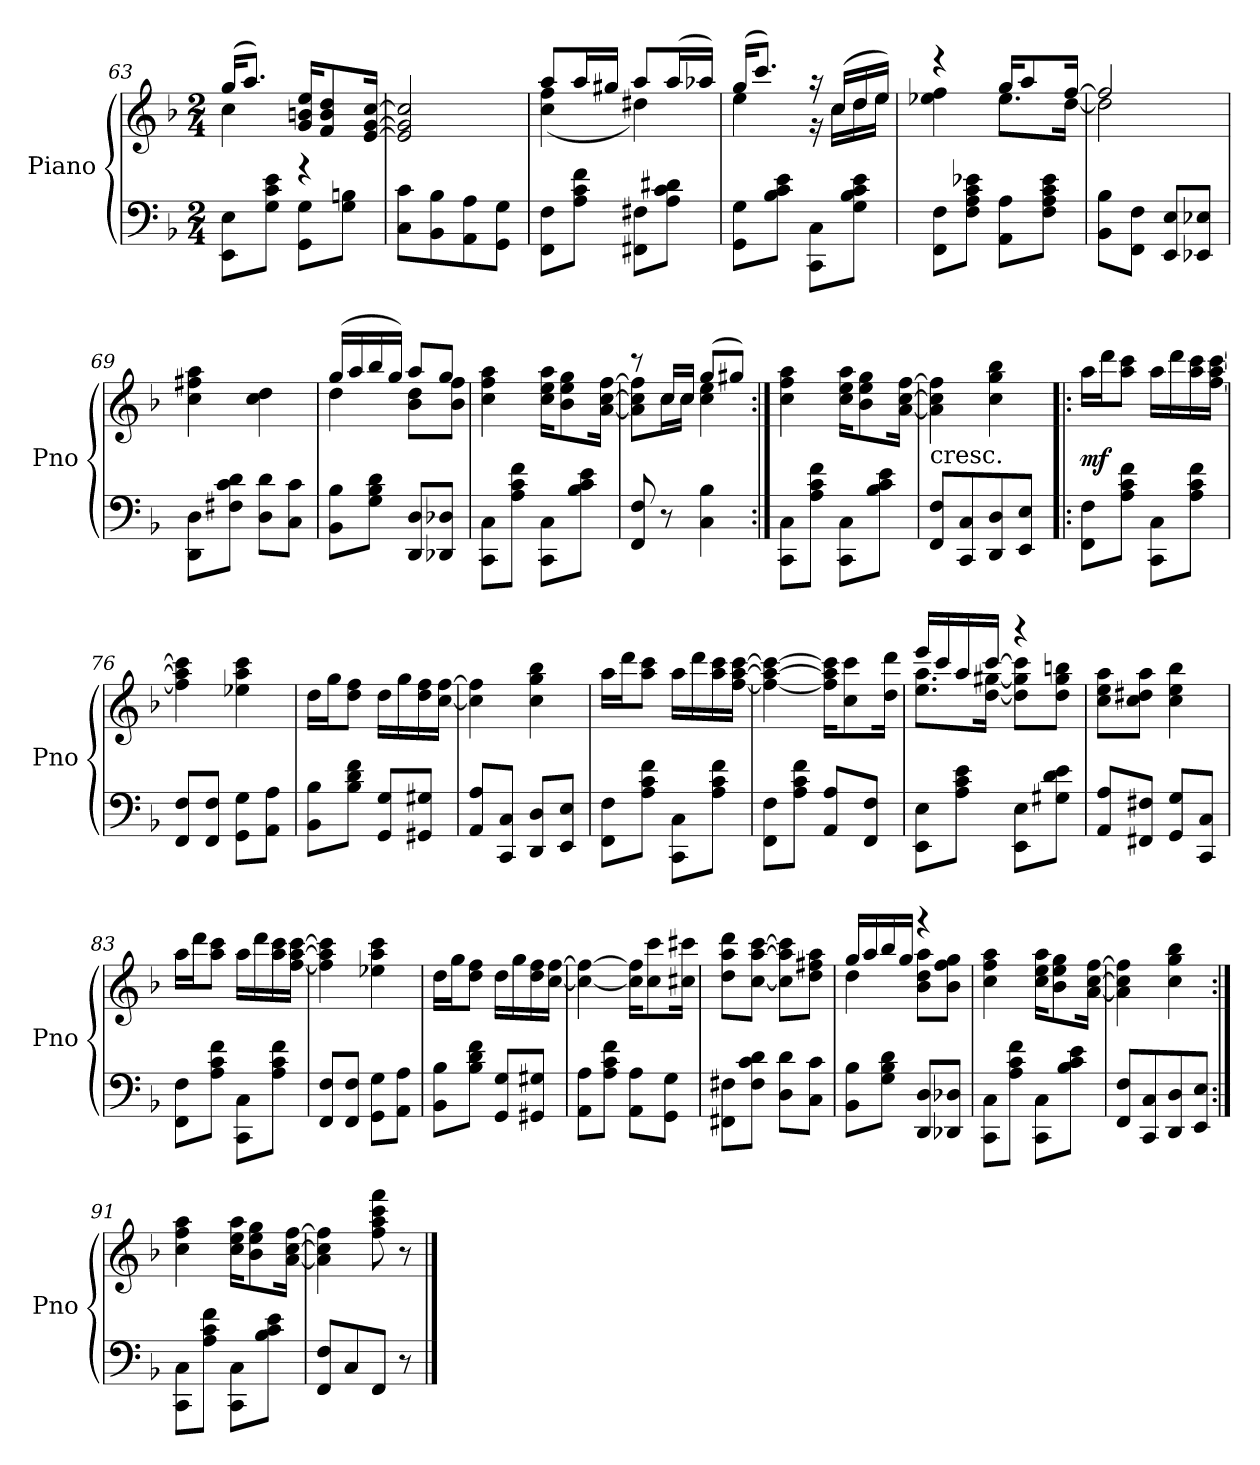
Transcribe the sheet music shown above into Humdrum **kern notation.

**kern	**kern	**dynam
*part1	*part1	*part1
*staff2	*staff1	*staff1/2
*I"Piano	*	*
*I'Pno	*	*
*clefF4	*clefG2	*
*k[b-]	*k[b-]	*
*M2/4	*M2/4	*
=63	=63	=63
*	*^	*
8EE 8EL	(16ggKL	4cc	.
.	8.aaJ)	.	.
8G 8c 8eJ	.	.	.
8GG 8GL	16g 16bn 16eeKL	4r	.
.	8f 8b 8dd	.	.
8G 8BnJ	.	.	.
.	[16e [16g [16ccJk	.	.
*	*v	*v	*
=64	=64	=64
8C 8cL	2e] 2g] 2cc]	.
8BB- 8B-	.	.
8AA 8A	.	.
8GG 8GJ	.	.
=65	=65	=65
*	*^	*
8FF 8FL	8aaL	(4cc 4ff	.
8A 8c 8fJ	16aaL	.	.
.	16gg#XJJ	.	.
8FF#X 8F#XL	8aaL	4dd#X)	.
8A 8c 8d#XJ	(16aaL	.	.
.	16aa-XJJ)	.	.
=66	=66	=66	=66
8GG 8GL	(16ggKL	4ee	.
.	8.cccJ)	.	.
8B- 8c 8eJ	.	.	.
8CC 8CL	16r	16r	.
.	(16ccLL	16ccLL	.
8G 8B- 8c 8eJ	16dd	16dd	.
.	16eeJJ)	16eeJJ	.
=67	=67	=67	=67
8FF 8FL	4r	4ee-X 4ff	.
8F 8A 8c 8e-XJ	.	.	.
8AA 8AL	16ggKL	8.ee-L	.
.	8aa	.	.
8F 8A 8c 8e-J	.	.	.
.	[16ffJk	[16ddJk	.
=68	=68	=68	=68
8BB- 8B-L	2ff]	2dd]	.
8FF 8FJ	.	.	.
8EE 8EL	.	.	.
8EE-X 8E-XJ	.	.	.
*	*v	*v	*
=69	=69	=69
8DD 8DL	4cc 4ff#X 4aa	.
8F#X 8c 8dJ	.	.
8D 8dL	4cc 4dd	.
8C 8cJ	.	.
=70	=70	=70
*	*^	*
8BB- 8B-L	(16ggLL	4dd	.
.	16aa	.	.
8G 8B- 8dJ	16bb-	.	.
.	16ggJJ)	.	.
8DD 8DL	8aaL	8b- 8ddL	.
8DD-X 8D-XJ	8ggJ	8b- 8ffJ	.
*	*v	*v	*
=71	=71	=71
8CC 8CL	4cc 4ff 4aa	.
8A 8c 8fJ	.	.
8CC 8CL	16cc 16ee 16aaKL	.
.	8b- 8ee 8gg	.
8B- 8c 8eJ	.	.
.	[16a [16cc [16ffJk	.
=72	=72	=72
*	*^	*
8FF 8F	8r	8a] 8cc] 8ff]L	.
8r	16ccLL	16ccL	.
.	16ccJJ	16ccJJ	.
4C 4B-	(8ggL	4cc 4ee	.
.	8gg#XJ)	.	.
*	*v	*v	*
=73:|!	=73:|!	=73:|!
8CC 8CL	4cc 4ff 4aa	.
8A 8c 8fJ	.	.
8CC 8CL	16cc 16ee 16aaKL	.
.	8b- 8ee 8gg	.
8B- 8c 8eJ	.	.
.	[16a [16cc [16ffJk	.
=74	=74	=74
!	!LO:TX:c:t=cresc.	!
8FF 8FL	4a] 4cc] 4ff]	.
8CC 8C	.	.
8DD 8D	4cc 4gg 4bb-	.
8EE 8EJ	.	.
=75!|:	=75!|:	=75!|:
8FF 8FL	16aaLL	mf
.	16dddJ	.
8A 8c 8fJ	8aa 8cccJ	.
8CC 8CL	16aaLL	.
.	16ddd	.
8A 8c 8fJ	16aa 16ccc	.
.	[16ff [16aa [16cccJJ	.
=76	=76	=76
8FF 8FL	4ff] 4aa] 4ccc]	.
8FF 8FJ	.	.
8GG 8GL	4ee-X 4aa 4ccc	.
8AA 8AJ	.	.
=77	=77	=77
8BB- 8B-L	16ddLL	.
.	16ggJ	.
8B- 8d 8fJ	8dd 8ffJ	.
8GG 8GL	16ddLL	.
.	16gg	.
8GG#X 8G#XJ	16dd 16ff	.
.	[16cc [16ffJJ	.
=78	=78	=78
8AA 8AL	4cc] 4ff]	.
8CC 8CJ	.	.
8DD 8DL	4cc 4gg 4bb-	.
8EE 8EJ	.	.
=79	=79	=79
8FF 8FL	16aaLL	.
.	16dddJ	.
8A 8c 8fJ	8aa 8cccJ	.
8CC 8CL	16aaLL	.
.	16ddd	.
8A 8c 8fJ	16aa 16ccc	.
.	[16ff [16aa [16cccJJ	.
=80	=80	=80
8FF 8FL	4ff_ 4aa_ 4ccc_	.
8A 8c 8fJ	.	.
8AA 8AL	16ff] 16aa] 16ccc]KL	.
.	8cc 8ccc	.
8FF 8FJ	.	.
.	16dd 16dddJk	.
=81	=81	=81
*	*^	*
8EE 8EL	16eeeLL	8.ee 8.aaL	.
.	16ccc	.	.
8A 8c 8eJ	16aa	.	.
.	[16cccJJ	[16dd [16gg#XJk	.
8EE 8EL	4r	8dd] 8gg#] 8ccc]L	.
8G#X 8d 8eJ	.	8dd 8gg# 8bbnJ	.
*	*v	*v	*
=82	=82	=82
8AA 8AL	8cc 8ee 8aaL	.
8FF#X 8F#XJ	8cc 8dd#X 8aaJ	.
8GG 8GL	4cc 4ee 4bb-	.
8CC 8CJ	.	.
=83	=83	=83
8FF 8FL	16aaLL	.
.	16dddJ	.
8A 8c 8fJ	8aa 8cccJ	.
8CC 8CL	16aaLL	.
.	16ddd	.
8A 8c 8fJ	16aa 16ccc	.
.	[16ff [16aa [16cccJJ	.
=84	=84	=84
8FF 8FL	4ff] 4aa] 4ccc]	.
8FF 8FJ	.	.
8GG 8GL	4ee-X 4aa 4ccc	.
8AA 8AJ	.	.
=85	=85	=85
8BB- 8B-L	16ddLL	.
.	16ggJ	.
8B- 8d 8fJ	8dd 8ffJ	.
8GG 8GL	16ddLL	.
.	16gg	.
8GG#X 8G#XJ	16dd 16ff	.
.	[16cc [16ffJJ	.
=86	=86	=86
8AA 8AL	4cc_ 4ff_	.
8A 8c 8fJ	.	.
8AA 8AL	16cc] 16ff]KL	.
.	8cc 8ccc	.
8GG 8GJ	.	.
.	16cc#X 16ccc#XJk	.
=87	=87	=87
8FF#X 8F#XL	8dd 8aa 8dddL	.
8F# 8c 8dJ	[8cc [8aa [8cccJ	.
8D 8dL	8cc] 8aa] 8ccc]L	.
8C 8cJ	8dd 8ff#X 8aaJ	.
=88	=88	=88
*	*^	*
8BB- 8B-L	16ggLL	4dd	.
.	16aa	.	.
8G 8B- 8dJ	16bb-	.	.
.	16ggJJ	.	.
8DD 8DL	4r	8b- 8dd 8aaL	.
8DD-X 8D-XJ	.	8b- 8ff 8ggJ	.
*	*v	*v	*
=89	=89	=89
8CC 8CL	4cc 4ff 4aa	.
8A 8c 8fJ	.	.
8CC 8CL	16cc 16ee 16aaKL	.
.	8b- 8ee 8gg	.
8B- 8c 8eJ	.	.
.	[16a [16cc [16ffJk	.
=90	=90	=90
8FF 8FL	4a] 4cc] 4ff]	.
8CC 8C	.	.
8DD 8D	4cc 4gg 4bb-	.
8EE 8EJ	.	.
=91:|!	=91:|!	=91:|!
8CC 8CL	4cc 4ff 4aa	.
8A 8c 8fJ	.	.
8CC 8CL	16cc 16ee 16aaKL	.
.	8b- 8ee 8gg	.
8B- 8c 8eJ	.	.
.	[16a [16cc [16ffJk	.
=92	=92	=92
8FF 8FL	4a] 4cc] 4ff]	.
8C	.	.
8FFJ	8ff 8aa 8ccc 8fff	.
8r	8r	.
==	==	==
*-	*-	*-
